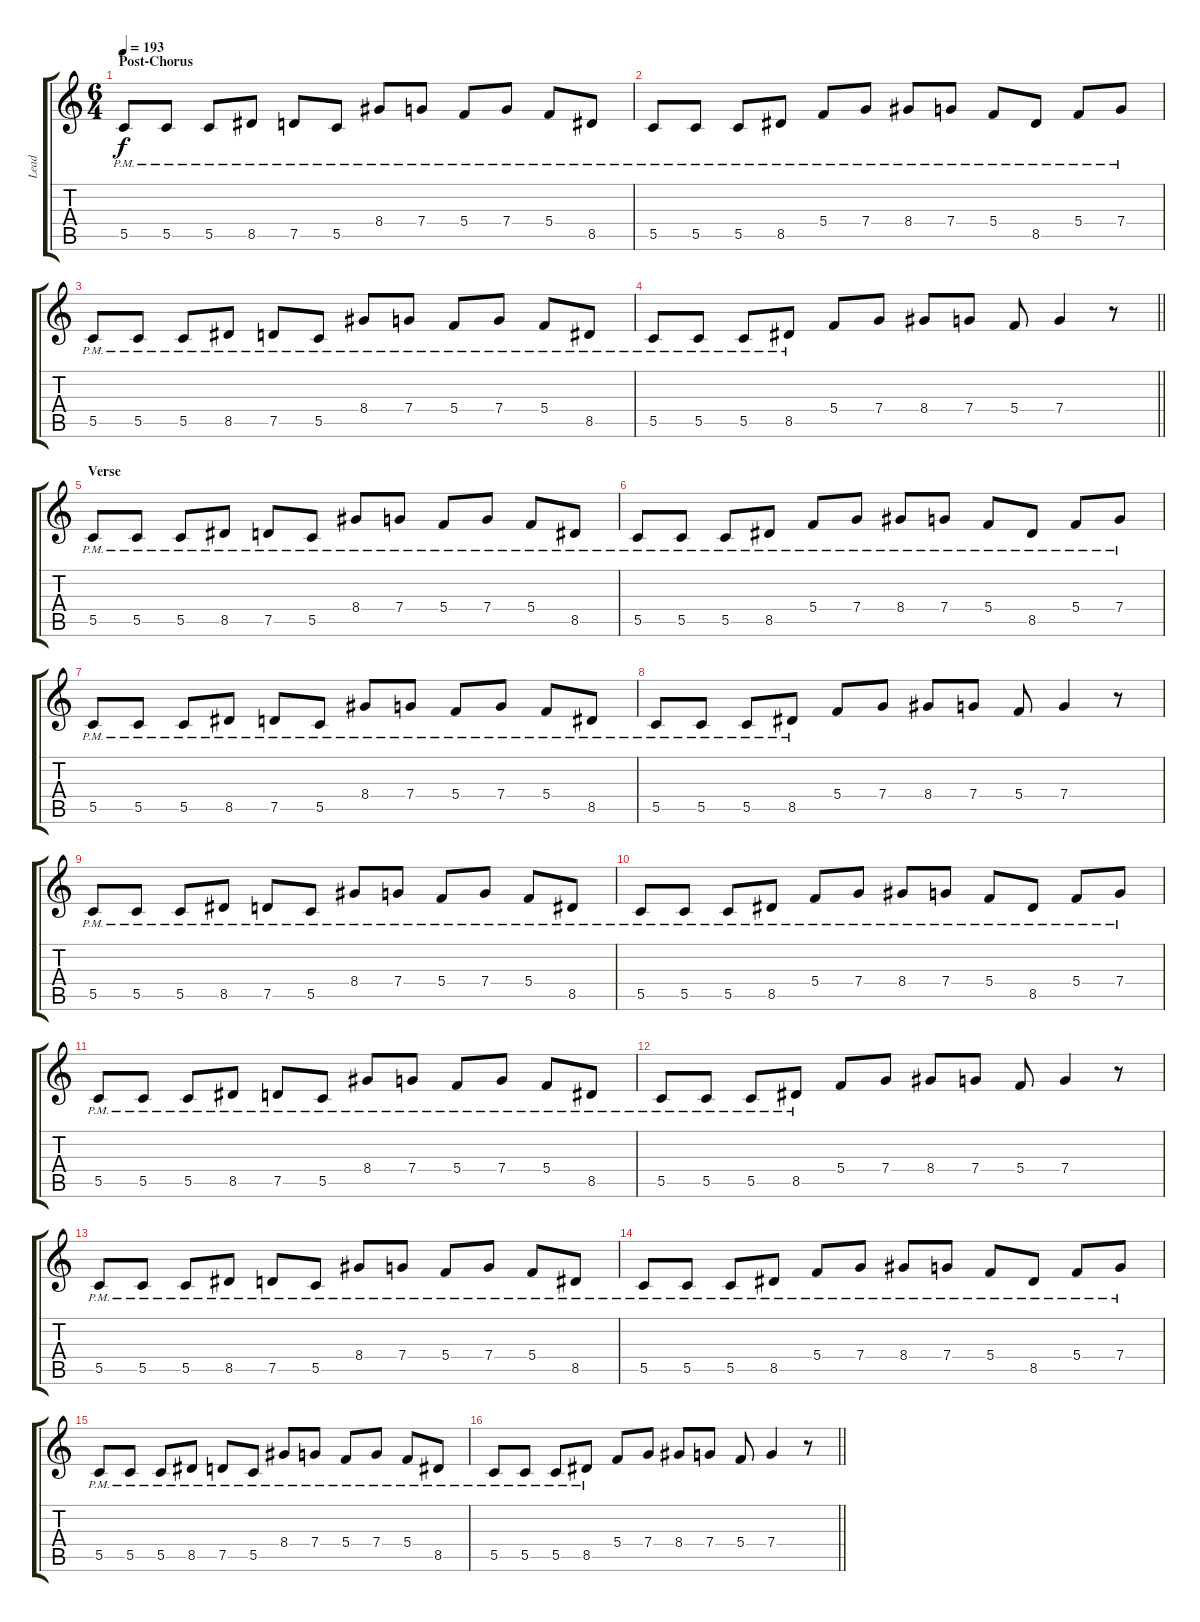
\track ("Lead" "Lead") {instrument distortionguitar}
\staff {score tabs}
\tuning (D4 A3 F3 C3 G2 C2) {hide}
\ts (6 4)
\section ("" "Post-Chorus")
\tempo 193
\clef g2
\ks c
5.5{pm}.8{dy f} 5.5{pm}.8 5.5{pm}.8 8.5{pm}.8 7.5{pm}.8 5.5{pm}.8 8.4{pm}.8 7.4{pm}.8 5.4{pm}.8 7.4{pm}.8 5.4{pm}.8 8.5{pm}.8 |
5.5{pm}.8 5.5{pm}.8 5.5{pm}.8 8.5{pm}.8 5.4{pm}.8 7.4{pm}.8 8.4{pm}.8 7.4{pm}.8 5.4{pm}.8 8.5{pm}.8 5.4{pm}.8 7.4{pm}.8 |
5.5{pm}.8 5.5{pm}.8 5.5{pm}.8 8.5{pm}.8 7.5{pm}.8 5.5{pm}.8 8.4{pm}.8 7.4{pm}.8 5.4{pm}.8 7.4{pm}.8 5.4{pm}.8 8.5{pm}.8 |
\barLineRight lightlight
5.5{pm}.8 5.5{pm}.8 5.5{pm}.8 8.5{pm}.8 5.4.8 7.4.8 8.4.8 7.4.8 5.4.8 7.4.4 r.8 |
\section ("" "Verse")
5.5{pm}.8 5.5{pm}.8 5.5{pm}.8 8.5{pm}.8 7.5{pm}.8 5.5{pm}.8 8.4{pm}.8 7.4{pm}.8 5.4{pm}.8 7.4{pm}.8 5.4{pm}.8 8.5{pm}.8 |
5.5{pm}.8 5.5{pm}.8 5.5{pm}.8 8.5{pm}.8 5.4{pm}.8 7.4{pm}.8 8.4{pm}.8 7.4{pm}.8 5.4{pm}.8 8.5{pm}.8 5.4{pm}.8 7.4{pm}.8 |
5.5{pm}.8 5.5{pm}.8 5.5{pm}.8 8.5{pm}.8 7.5{pm}.8 5.5{pm}.8 8.4{pm}.8 7.4{pm}.8 5.4{pm}.8 7.4{pm}.8 5.4{pm}.8 8.5{pm}.8 |
5.5{pm}.8 5.5{pm}.8 5.5{pm}.8 8.5{pm}.8 5.4.8 7.4.8 8.4.8 7.4.8 5.4.8 7.4.4 r.8 |
5.5{pm}.8 5.5{pm}.8 5.5{pm}.8 8.5{pm}.8 7.5{pm}.8 5.5{pm}.8 8.4{pm}.8 7.4{pm}.8 5.4{pm}.8 7.4{pm}.8 5.4{pm}.8 8.5{pm}.8 |
5.5{pm}.8 5.5{pm}.8 5.5{pm}.8 8.5{pm}.8 5.4{pm}.8 7.4{pm}.8 8.4{pm}.8 7.4{pm}.8 5.4{pm}.8 8.5{pm}.8 5.4{pm}.8 7.4{pm}.8 |
5.5{pm}.8 5.5{pm}.8 5.5{pm}.8 8.5{pm}.8 7.5{pm}.8 5.5{pm}.8 8.4{pm}.8 7.4{pm}.8 5.4{pm}.8 7.4{pm}.8 5.4{pm}.8 8.5{pm}.8 |
5.5{pm}.8 5.5{pm}.8 5.5{pm}.8 8.5{pm}.8 5.4.8 7.4.8 8.4.8 7.4.8 5.4.8 7.4.4 r.8 |
5.5{pm}.8 5.5{pm}.8 5.5{pm}.8 8.5{pm}.8 7.5{pm}.8 5.5{pm}.8 8.4{pm}.8 7.4{pm}.8 5.4{pm}.8 7.4{pm}.8 5.4{pm}.8 8.5{pm}.8 |
5.5{pm}.8 5.5{pm}.8 5.5{pm}.8 8.5{pm}.8 5.4{pm}.8 7.4{pm}.8 8.4{pm}.8 7.4{pm}.8 5.4{pm}.8 8.5{pm}.8 5.4{pm}.8 7.4{pm}.8 |
5.5{pm}.8 5.5{pm}.8 5.5{pm}.8 8.5{pm}.8 7.5{pm}.8 5.5{pm}.8 8.4{pm}.8 7.4{pm}.8 5.4{pm}.8 7.4{pm}.8 5.4{pm}.8 8.5{pm}.8 |
\barLineRight lightlight
5.5{pm}.8 5.5{pm}.8 5.5{pm}.8 8.5{pm}.8 5.4.8 7.4.8 8.4.8 7.4.8 5.4.8 7.4.4 r.8
